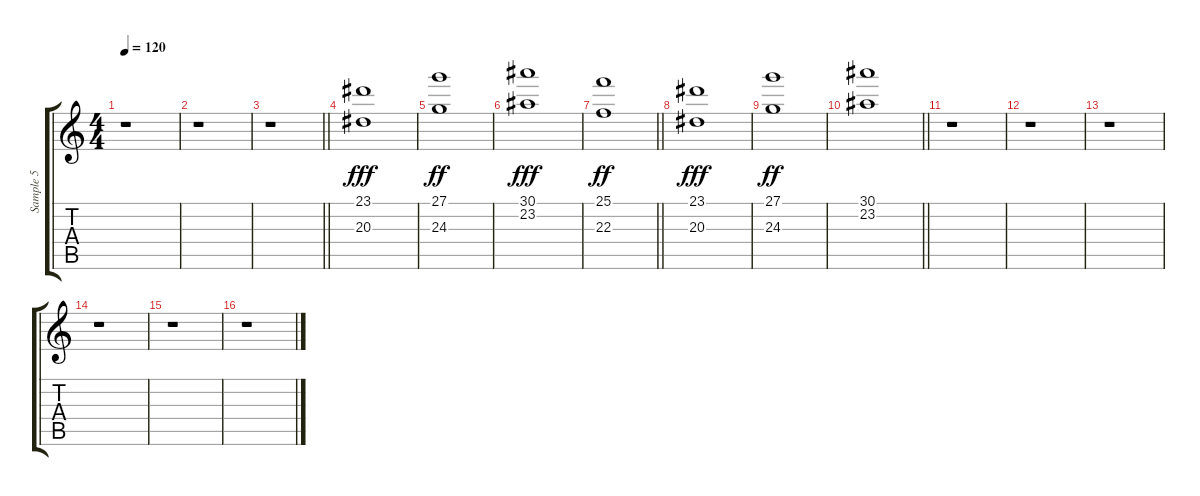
\track ("Sample 5" "Sample 5") {instrument pad2warm}
\staff {score tabs}
\tuning (E4 B3 G3 D3 A2 E2) {hide}
\ts (4 4)
\tempo 120
\clef g2
\ks c
r.1{dy fff} |
r.1 |
\barLineRight lightlight
r.1 |
\section ("" " ")
(23.1 20.3).1 |
(27.1 24.3).1{dy ff} |
(30.1 23.2).1{dy fff} |
\barLineRight lightlight
(25.1 22.3).1{dy ff} |
(23.1 20.3).1{dy fff} |
(27.1 24.3).1{dy ff} |
\barLineRight lightlight
(30.1 23.2).1 |
\section ("" " ")
r.1 |
r.1 |
r.1 |
r.1 |
r.1 |
r.1
